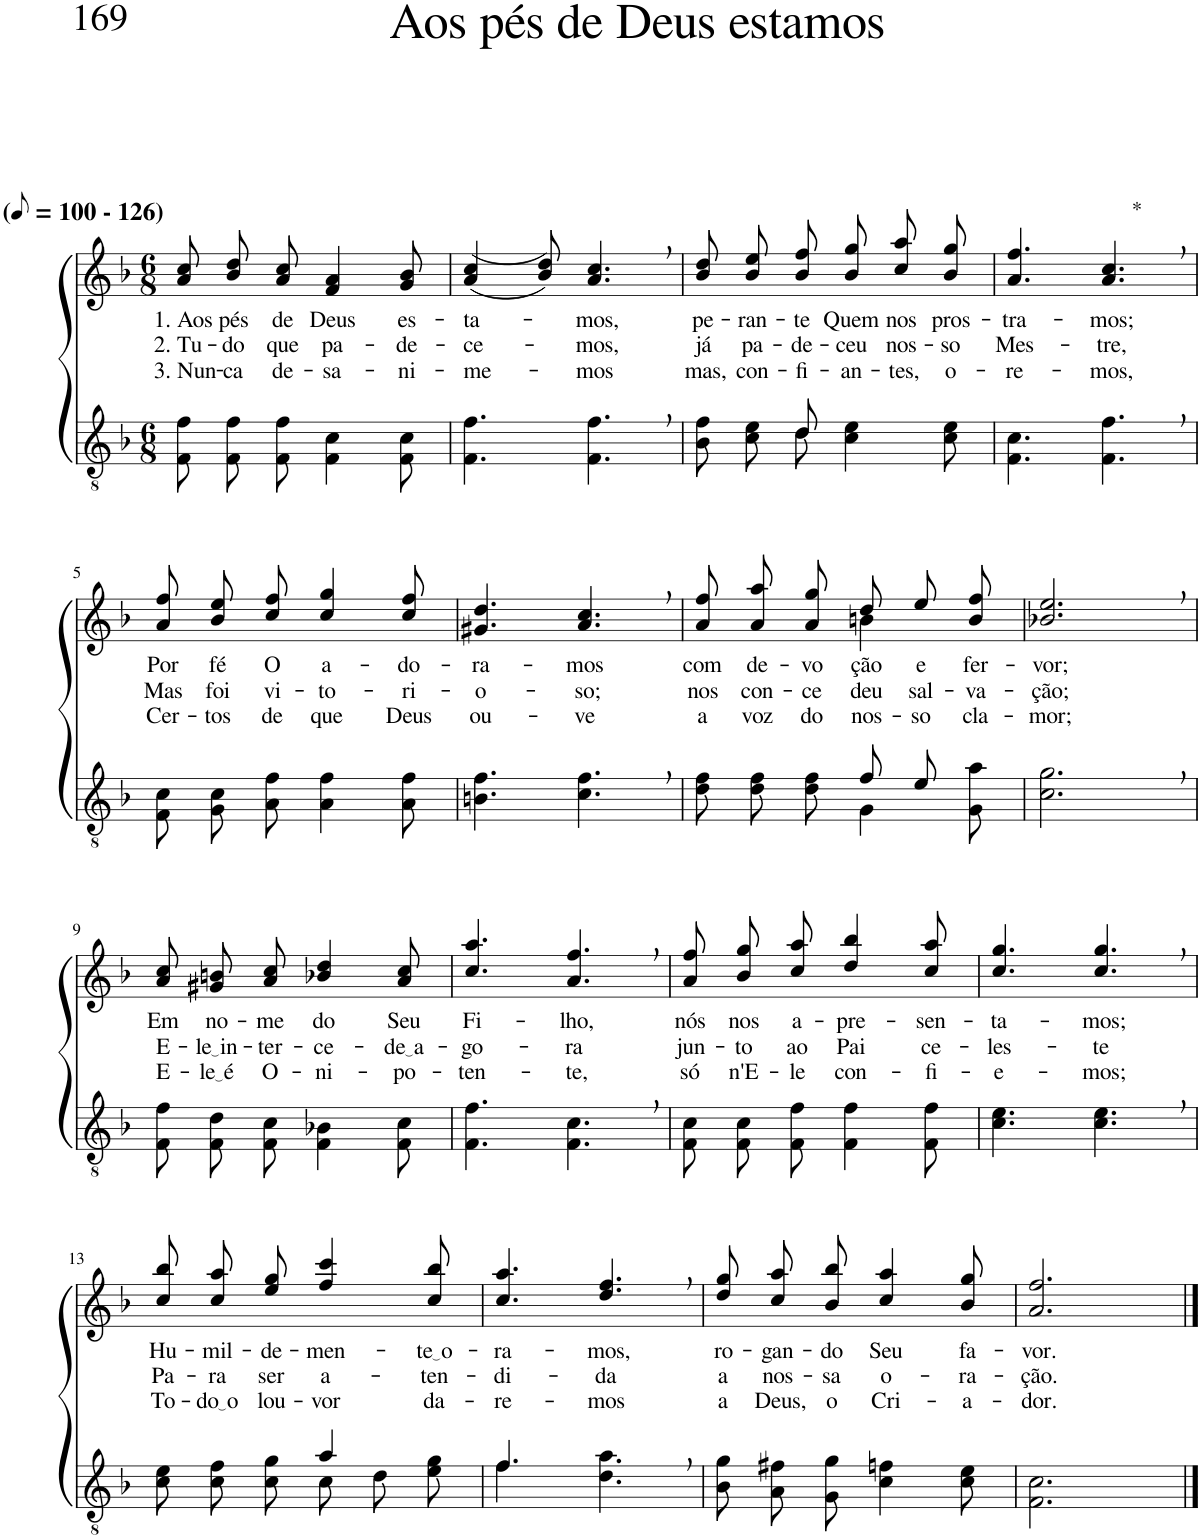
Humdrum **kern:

**kern	**kern	**text	**text	**text
*part2	*part1	*part1	*part1	*part1
*staff2	*staff1	*staff1	*staff1	*staff1
*I"Parte III e IV	*I"Parte I e II	*	*	*
*clefGv2	*clefG2	*	*	*
*Trd5c9	*Trd5c9	*	*	*
*k[b-]	*k[b-]	*	*	*
*M6/8	*M6/8	*	*	*
*MM50	*MM50	*	*	*
=1	=1	=1	=1	=1
!	!LO:TX:a:B:t=(	!	!	!
!	!LO:TX:a:B:t=- 126)	!	!	!
!	!	!LO:LY:b	!LO:LY:b	!LO:LY:b
8F\ 8f\L	8a\ 8cc\L	1. Aos	2. Tu-	3. Nun-
!	!	!LO:LY:b	!LO:LY:b	!LO:LY:b
8F\ 8f\	8b-\ 8dd\	pés	-do	-ca
!	!	!LO:LY:b	!LO:LY:b	!LO:LY:b
8F\ 8f\J	8a\ 8cc\J	de	que	de-
!	!	!LO:LY:b	!LO:LY:b	!LO:LY:b
4F\ 4c\	4f/ 4a/	Deus	pa-	-sa-
!	!	!LO:LY:b	!LO:LY:b	!LO:LY:b
8F\ 8c\	8g/ 8b-/	es-	-de-	-ni-
=2	=2	=2	=2	=2
!	!	!LO:LY:b	!LO:LY:b	!LO:LY:b
4.F\ 4.f\	((4a/ 4cc/	-ta-	-ce-	-me-
.	8b-/ 8dd/))	.	.	.
!	!	!LO:LY:b	!LO:LY:b	!LO:LY:b
4.F\, 4.f\,	4.a/, 4.cc/,	-mos,	-mos,	-mos
=3	=3	=3	=3	=3
*^	*	*	*	*
!	!	!	!LO:LY:b	!LO:LY:b	!LO:LY:b
4ryy	8B-\ 8f\L	8b-\ 8dd\L	pe-	já	mas,
!	!	!	!LO:LY:b	!LO:LY:b	!LO:LY:b
.	8c\ 8e\	8b-\ 8ee\	-ran-	pa-	con-
!	!	!	!LO:LY:b	!LO:LY:b	!LO:LY:b
8d/	8d\J	8b-\ 8ff\J	-te	-de-	-fi-
!	!	!	!LO:LY:b	!LO:LY:b	!LO:LY:b
4.ryy	4c\ 4e\	8b-\ 8gg\L	Quem	-ceu	-an-
!	!	!	!LO:LY:b	!LO:LY:b	!LO:LY:b
.	.	8cc\ 8aa\	nos	nos-	-tes,
!	!	!	!LO:LY:b	!LO:LY:b	!LO:LY:b
.	8c\ 8e\	8b-\ 8gg\J	pros-	-so	o-
=4	=4	=4	=4	=4	=4
!	!	!	!LO:LY:b	!LO:LY:b	!LO:LY:b
*v	*v	*	*	*	*
4.F\ 4.c\	4.a/ 4.ff/	-tra-	Mes-	-re-
!	!LO:TX:a:t=*	!	!	!
!	!	!LO:LY:b	!LO:LY:b	!LO:LY:b
4.F\, 4.f\,	4.a/, 4.cc/,	-mos;	-tre,	-mos,
!!LO:LB:g=z
=5	=5	=5	=5	=5
!	!	!LO:LY:b	!LO:LY:b	!LO:LY:b
8F\ 8c\L	8a\ 8ff\L	Por	Mas	Cer-
!	!	!LO:LY:b	!LO:LY:b	!LO:LY:b
8G\ 8c\	8b-\ 8ee\	fé	foi	-tos
!	!	!LO:LY:b	!LO:LY:b	!LO:LY:b
8A\ 8f\J	8cc\ 8ff\J	O	vi-	de
!	!	!LO:LY:b	!LO:LY:b	!LO:LY:b
4A\ 4f\	4cc/ 4gg/	a-	-to-	que
!	!	!LO:LY:b	!LO:LY:b	!LO:LY:b
8A\ 8f\	8cc/ 8ff/	-do-	-ri-	Deus
=6	=6	=6	=6	=6
!	!	!LO:LY:b	!LO:LY:b	!LO:LY:b
4.Bn\ 4.f\	4.g#X/ 4.dd/	-ra-	-o-	ou-
!	!	!LO:LY:b	!LO:LY:b	!LO:LY:b
4.c\, 4.f\,	4.a/, 4.cc/,	-mos	-so;	-ve
=7	=7	=7	=7	=7
*^	*	*	*	*
!	!	!	!LO:LY:b	!LO:LY:b	!LO:LY:b
*	*	*^	*	*	*
4.ryy	8d\ 8f\L	8a\ 8ff\L	4.ryy	com	nos	a
!	!	!	!	!LO:LY:b	!LO:LY:b	!LO:LY:b
.	8d\ 8f\	8a\ 8aa\	.	de-	con-	voz
!	!	!	!	!LO:LY:b	!LO:LY:b	!LO:LY:b
.	8d\ 8f\J	8a\ 8gg\J	.	-vo-	-ce-	do
!	!	!	!	!LO:LY:b	!LO:LY:b	!LO:LY:b
8f/L	4G\	8dd\L	4bn\	-ção	-deu	nos-
!	!	!	!	!LO:LY:b	!LO:LY:b	!LO:LY:b
8e/J	.	8ee\	.	e	sal-	-so
!	!	!	!	!LO:LY:b	!LO:LY:b	!LO:LY:b
8ryy	8G\ 8a\	8b\ 8ff\J	8ryy	fer-	-va-	cla-
=8	=8	=8	=8	=8	=8	=8
!	!	!	!	!LO:LY:b	!LO:LY:b	!LO:LY:b
*v	*v	*	*	*	*	*
*	*v	*v	*	*	*
2.c\, 2.g\,	2.b-X/, 2.ee/,	-vor;	-ção;	-mor;
!!LO:LB:g=z
=9	=9	=9	=9	=9
!	!	!LO:LY:b	!LO:LY:b	!LO:LY:b
8F/ 8f/L	8a\ 8cc\L	Em	E-	E-
!	!	!LO:LY:b	!LO:LY:b	!LO:LY:b
8F/ 8d/	8g#X\ 8bn\	no-	le in	le é
!	!	!LO:LY:b	!LO:LY:b	!LO:LY:b
8F/ 8c/J	8a\ 8cc\J	-me	-ter-	O-
!	!	!LO:LY:b	!LO:LY:b	!LO:LY:b
4F\ 4B-X\	4b-X/ 4dd/	do	-ce-	-ni-
!	!	!LO:LY:b	!LO:LY:b	!LO:LY:b
8F\ 8c\	8a/ 8cc/	Seu	de a	-po-
=10	=10	=10	=10	=10
!	!	!LO:LY:b	!LO:LY:b	!LO:LY:b
4.F\ 4.f\	4.cc/ 4.aa/	Fi-	-go-	-ten-
!	!	!LO:LY:b	!LO:LY:b	!LO:LY:b
4.F\, 4.c\,	4.a/, 4.ff/,	-lho,	-ra	-te,
=11	=11	=11	=11	=11
!	!	!LO:LY:b	!LO:LY:b	!LO:LY:b
8F\ 8c\L	8a\ 8ff\L	nós	jun-	só
!	!	!LO:LY:b	!LO:LY:b	!LO:LY:b
8F\ 8c\	8b-\ 8gg\	nos	-to	n'E-
!	!	!LO:LY:b	!LO:LY:b	!LO:LY:b
8F\ 8f\J	8cc\ 8aa\J	a-	ao	-le
!	!	!LO:LY:b	!LO:LY:b	!LO:LY:b
4F\ 4f\	4dd/ 4bb-/	-pre-	Pai	con-
!	!	!LO:LY:b	!LO:LY:b	!LO:LY:b
8F\ 8f\	8cc/ 8aa/	-sen-	ce-	-fi-
=12	=12	=12	=12	=12
!	!	!LO:LY:b	!LO:LY:b	!LO:LY:b
4.c\ 4.e\	4.cc/ 4.gg/	-ta-	-les-	-e-
!	!	!LO:LY:b	!LO:LY:b	!LO:LY:b
4.c\, 4.e\,	4.cc/, 4.gg/,	-mos;	-te	-mos;
!!LO:LB:g=z
=13	=13	=13	=13	=13
*^	*	*	*	*
!	!	!	!LO:LY:b	!LO:LY:b	!LO:LY:b
4.ryy	8c\ 8e\L	8cc\ 8bb-\L	Hu-	Pa-	To-
!	!	!	!LO:LY:b	!LO:LY:b	!LO:LY:b
.	8c\ 8f\	8cc\ 8aa\	-mil-	-ra	do o
!	!	!	!LO:LY:b	!LO:LY:b	!LO:LY:b
.	8c\ 8g\J	8ee\ 8gg\J	-de-	ser	lou-
!	!	!	!LO:LY:b	!LO:LY:b	!LO:LY:b
4a/	8c\L	4ff/ 4ccc/	-men-	a-	-vor
.	8d\	.	.	.	.
!	!	!	!LO:LY:b	!LO:LY:b	!LO:LY:b
8ryy	8e\ 8g\J	8cc/ 8bb-/	te o	-ten-	da-
=14	=14	=14	=14	=14	=14
!	!	!	!LO:LY:b	!LO:LY:b	!LO:LY:b
4.f/	4.f\	4.cc/ 4.aa/	-ra-	-di-	-re-
!	!	!	!LO:LY:b	!LO:LY:b	!LO:LY:b
4.ryy	4.d\ 4.a\	4.dd/, 4.ff/,	-mos,	-da	-mos
=15	=15	=15	=15	=15	=15
!	!	!	!LO:LY:b	!LO:LY:b	!LO:LY:b
*v	*v	*	*	*	*
8B-\ 8g\L	8dd\ 8gg\L	ro-	a	a
!	!	!LO:LY:b	!LO:LY:b	!LO:LY:b
8A\ 8f#X\	8cc\ 8aa\	-gan-	nos-	Deus,
!	!	!LO:LY:b	!LO:LY:b	!LO:LY:b
8G\ 8g\J	8b-\ 8bb-\J	-do	-sa	o
!	!	!LO:LY:b	!LO:LY:b	!LO:LY:b
4c\ 4fn\	4cc/ 4aa/	Seu	o-	Cri-
!	!	!LO:LY:b	!LO:LY:b	!LO:LY:b
8c\ 8e\	8b-/ 8gg/	fa-	-ra-	-a-
=16	=16	=16	=16	=16
!	!	!LO:LY:b	!LO:LY:b	!LO:LY:b
2.F\ 2.c\	2.a/ 2.ff/	-vor.	-ção.	-dor.
==	==	==	==	==
*-	*-	*-	*-	*-
